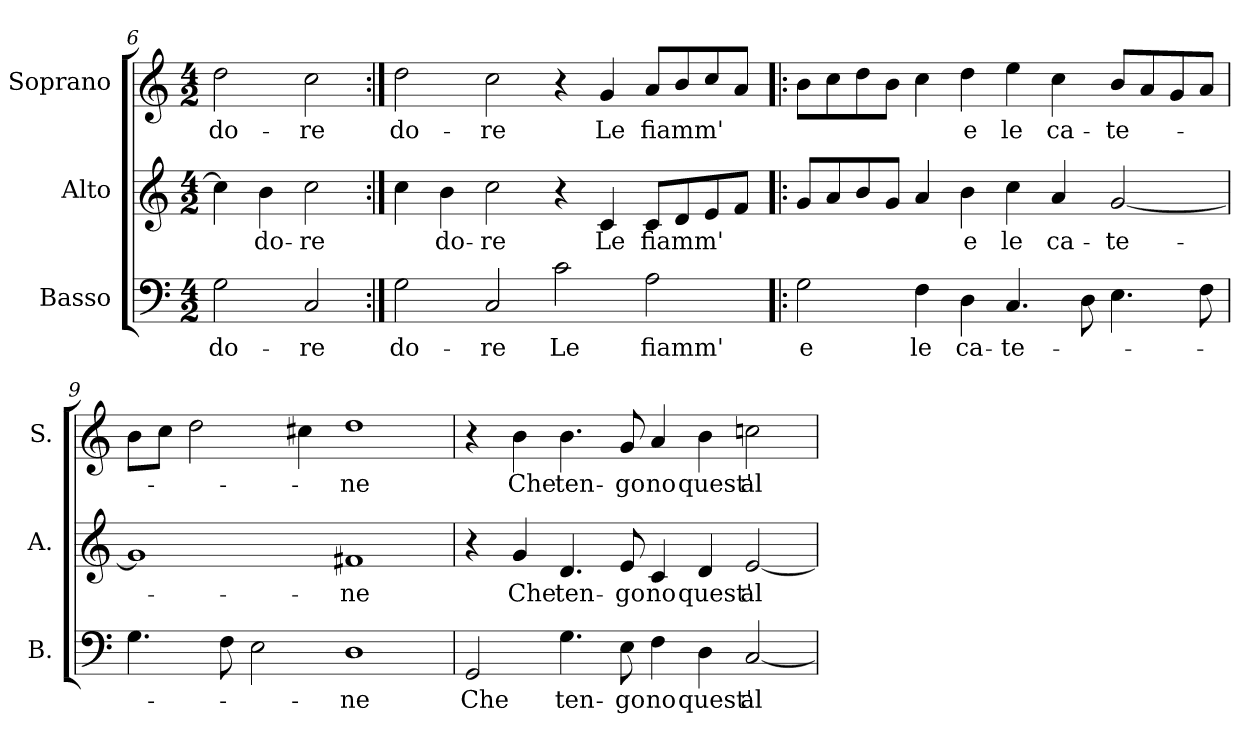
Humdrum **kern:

**kern	**text	**kern	**text	**kern	**text
*part3	*part3	*part2	*part2	*part1	*part1
*staff3	*staff3	*staff2	*staff2	*staff1	*staff1
*I"Basso	*	*I"Alto	*	*I"Soprano	*
*I'B.	*	*I'A.	*	*I'S.	*
!!LO:LB:g=z
*clefF4	*	*clefG2	*	*clefG2	*
*k[]	*	*k[]	*	*k[]	*
*C:	*	*C:	*	*C:	*
*M4/2	*	*M4/2	*	*M4/2	*
=6	=6	=6	=6	=6	=6
!	!LO:LY:b:color=#000000	!	!	!	!
!	!	!	!	!	!LO:LY:b:color=#000000
2Gi\	-do-	4cci\]	.	2ddi\	-do-
!	!	!	!LO:LY:b:color=#000000	!	!
.	.	4bi\	-do-	.	.
!	!LO:LY:b:color=#000000	!	!	!	!
!	!	!	!LO:LY:b:color=#000000	!	!
!	!	!	!	!	!LO:LY:b:color=#000000
2Ci/	-re	2cci\	-re	2cci\	-re
=7:|!	=7:|!	=7:|!	=7:|!	=7:|!	=7:|!
!	!LO:LY:b:color=#000000	!	!	!	!
!	!	!	!	!	!LO:LY:b:color=#000000
2Gi\	do-	4cci\	.	2ddi\	do-
!	!	!	!LO:LY:b:color=#000000	!	!
.	.	4bi\	do-	.	.
!	!LO:LY:b:color=#000000	!	!	!	!
!	!	!	!LO:LY:b:color=#000000	!	!
!	!	!	!	!	!LO:LY:b:color=#000000
2Ci/	-re	2cci\	-re	2cci\	-re
!	!LO:LY:b:color=#000000	!	!	!	!
2ci\	Le	4r	.	4r	.
!	!	!	!LO:LY:b:color=#000000	!	!
!	!	!	!	!	!LO:LY:b:color=#000000
.	.	4ci/	Le	4gi/	Le
!	!LO:LY:b:color=#000000	!	!	!	!
!	!	!	!LO:LY:b:color=#000000	!	!
!	!	!	!	!	!LO:LY:b:color=#000000
2Ai\	fiamm'	8ci/L	fiamm'	8ai/L	fiamm'
.	.	8di/	.	8bi/	.
.	.	8ei/	.	8cci/	.
.	.	8fi/J	.	8ai/J	.
=8!|:	=8!|:	=8!|:	=8!|:	=8!|:	=8!|:
!	!LO:LY:b:color=#000000	!	!	!	!
2Gi\	e	8gi/L	.	8bi\L	.
.	.	8ai/	.	8cci\	.
.	.	8bi/	.	8ddi\	.
.	.	8gi/J	.	8bi\J	.
!	!LO:LY:b:color=#000000	!	!	!	!
4Fi\	le	4ai/	.	4cci\	.
!	!LO:LY:b:color=#000000	!	!	!	!
!	!	!	!LO:LY:b:color=#000000	!	!
!	!	!	!	!	!LO:LY:b:color=#000000
4Di\	ca-	4bi\	e	4ddi\	e
!	!LO:LY:b:color=#000000	!	!	!	!
!	!	!	!LO:LY:b:color=#000000	!	!
!	!	!	!	!	!LO:LY:b:color=#000000
4.Ci/	-te-	4cci\	le	4eei\	le
!	!	!	!LO:LY:b:color=#000000	!	!
!	!	!	!	!	!LO:LY:b:color=#000000
.	.	4ai/	ca-	4cci\	ca-
8Di\	.	.	.	.	.
!	!	!	!LO:LY:b:color=#000000	!	!
!	!	!	!	!	!LO:LY:b:color=#000000
4.Ei\	.	[2gi/	-te-	8bi/L	-te-
.	.	.	.	8ai/	.
.	.	.	.	8gi/	.
8Fi\	.	.	.	8ai/J	.
=9	=9	=9	=9	=9	=9
4.Gi\	.	1gi]	.	8bi\L	.
.	.	.	.	8cci\J	.
.	.	.	.	2ddi\	.
8Fi\	.	.	.	.	.
2Ei\	.	.	.	.	.
.	.	.	.	4cc#Xi\	.
!	!LO:LY:b:color=#000000	!	!	!	!
!	!	!	!LO:LY:b:color=#000000	!	!
!	!	!	!	!	!LO:LY:b:color=#000000
1Di	-ne	1f#Xi	-ne	1ddi	-ne
!!LO:LB:g=z
=10	=10	=10	=10	=10	=10
!	!LO:LY:b:color=#000000	!	!	!	!
2GGi/	Che	4r	.	4r	.
!	!	!	!LO:LY:b:color=#000000	!	!
!	!	!	!	!	!LO:LY:b:color=#000000
.	.	4gi/	Che	4bi\	Che
!	!LO:LY:b:color=#000000	!	!	!	!
!	!	!	!LO:LY:b:color=#000000	!	!
!	!	!	!	!	!LO:LY:b:color=#000000
4.Gi\	ten-	4.di/	ten-	4.bi\	ten-
!	!LO:LY:b:color=#000000	!	!	!	!
!	!	!	!LO:LY:b:color=#000000	!	!
!	!	!	!	!	!LO:LY:b:color=#000000
8Ei\	-go	8ei/	-go	8gi/	-go
!	!LO:LY:b:color=#000000	!	!	!	!
!	!	!	!LO:LY:b:color=#000000	!	!
!	!	!	!	!	!LO:LY:b:color=#000000
4Fi\	no	4ci/	no	4ai/	no
!	!LO:LY:b:color=#000000	!	!	!	!
!	!	!	!LO:LY:b:color=#000000	!	!
!	!	!	!	!	!LO:LY:b:color=#000000
4Di\	quest'	4di/	quest'	4bi\	quest'
!	!LO:LY:b:color=#000000	!	!	!	!
!	!	!	!LO:LY:b:color=#000000	!	!
!	!	!	!	!	!LO:LY:b:color=#000000
[2Ci/	al-	[2ei/	al-	2ccni\	al-
=	=	=	=	=	=
*-	*-	*-	*-	*-	*-
